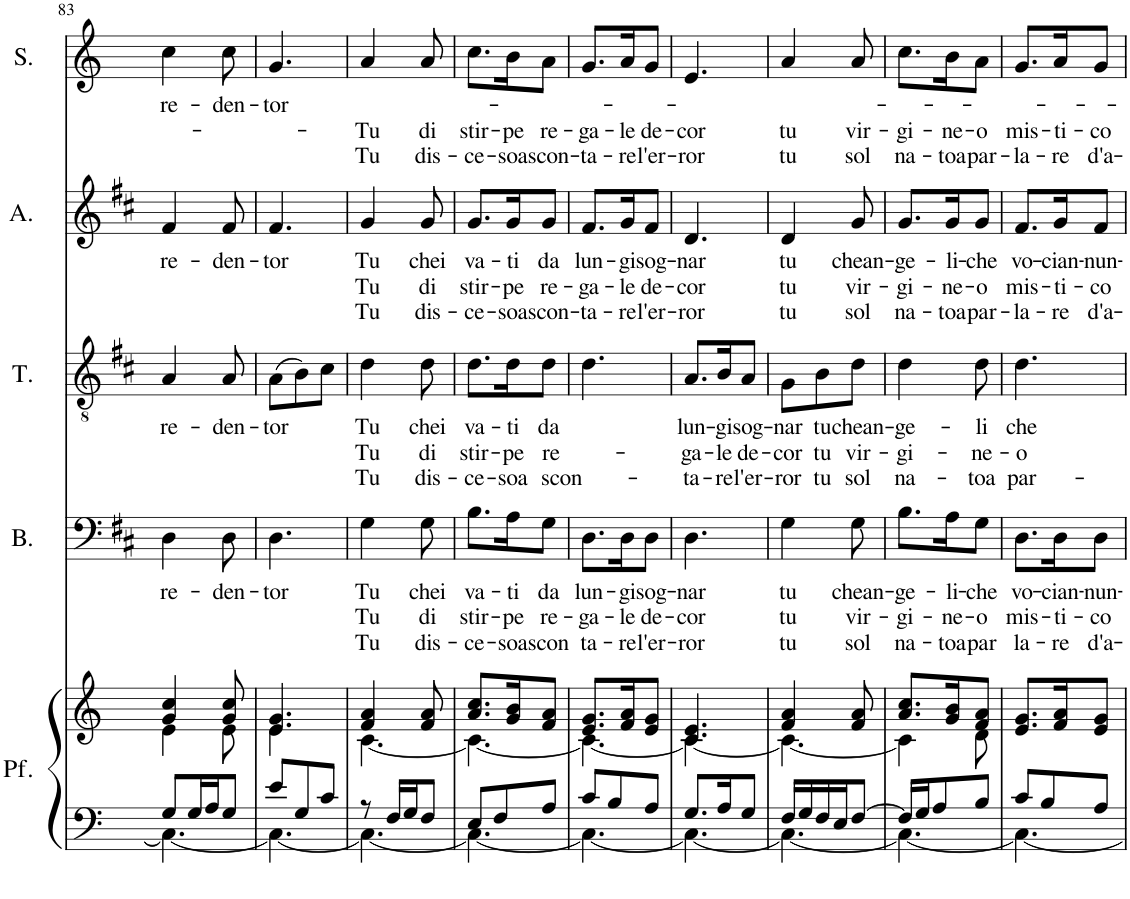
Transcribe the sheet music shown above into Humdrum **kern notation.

**kern	**kern	**kern	**text	**text	**text	**kern	**text	**text	**text	**kern	**text	**text	**text	**kern	**text	**text	**text
*part5	*part5	*part4	*part4	*part4	*part4	*part3	*part3	*part3	*part3	*part2	*part2	*part2	*part2	*part1	*part1	*part1	*part1
*staff6	*staff5	*staff4	*staff4	*staff4	*staff4	*staff3	*staff3	*staff3	*staff3	*staff2	*staff2	*staff2	*staff2	*staff1	*staff1	*staff1	*staff1
*I"Piano	*	*I"Basso	*	*	*	*I"Tenore	*	*	*	*I"Contralto	*	*	*	*I"Soprano	*	*	*
*	*	*I'B.	*	*	*	*I'T.	*	*	*	*	*	*	*	*I'S.	*	*	*
!!LO:PB:g=z
*clefF4	*clefG2	*clefF4	*	*	*	*clefGv2	*	*	*	*clefG2	*	*	*	*clefG2	*	*	*
*k[]	*k[]	*k[f#c#]	*	*	*	*k[f#c#]	*	*	*	*k[f#c#]	*	*	*	*k[]	*	*	*
*M3/8	*M3/8	*M3/8	*	*	*	*M3/8	*	*	*	*M3/8	*	*	*	*M3/8	*	*	*
=83	=83	=83	=83	=83	=83	=83	=83	=83	=83	=83	=83	=83	=83	=83	=83	=83	=83
*^	*^	*	*	*	*	*	*	*	*	*	*	*	*	*	*	*	*
!	!	!	!	!	!LO:LY:b	!	!	!	!LO:LY:b	!	!	!	!LO:LY:b	!	!	!	!LO:LY:b	!	!
8G/L	4.C\_	4g/ 4cc/	4e\	4D\	re-	.	.	4A/	re-	.	.	4f#/	re-	.	.	4cc\	re-	.	.
16G/L	.	.	.	.	.	.	.	.	.	.	.	.	.	.	.	.	.	.	.
16A/J	.	.	.	.	.	.	.	.	.	.	.	.	.	.	.	.	.	.	.
!	!	!	!	!	!LO:LY:b	!	!	!	!LO:LY:b	!	!	!	!LO:LY:b	!	!	!	!LO:LY:b	!	!
8G/J	.	8g/ 8cc/	8e\	8D\	-den-	.	.	8A/	-den-	.	.	8f#/	-den-	.	.	8cc\	-den-	.	.
=84	=84	=84	=84	=84	=84	=84	=84	=84	=84	=84	=84	=84	=84	=84	=84	=84	=84	=84	=84
!	!	!	!	!	!LO:LY:b	!	!	!	!LO:LY:b	!	!	!	!LO:LY:b	!	!	!	!LO:LY:b	!	!
8e/L	4.C\_	4.e/ 4.g/	4.e\	4.D\	-tor	.	.	(8A\L	-tor	.	.	4.f#/	-tor	.	.	4.g/	-tor	.	.
8G/	.	.	.	.	.	.	.	8B\)	.	.	.	.	.	.	.	.	.	.	.
8c/J	.	.	.	.	.	.	.	8c#\J	.	.	.	.	.	.	.	.	.	.	.
=85	=85	=85	=85	=85	=85	=85	=85	=85	=85	=85	=85	=85	=85	=85	=85	=85	=85	=85	=85
!	!	!	!	!	!LO:LY:b	!LO:LY:b	!LO:LY:b	!	!LO:LY:b	!LO:LY:b	!LO:LY:b	!	!LO:LY:b	!LO:LY:b	!LO:LY:b	!	!	!LO:LY:b	!LO:LY:b
8r	4.C\_	4f/ 4a/	[4.c\	4G\	Tu	Tu	Tu	4d\	Tu	Tu	Tu	4g/	Tu	Tu	Tu	4a/	.	Tu	Tu
16F/LL	.	.	.	.	.	.	.	.	.	.	.	.	.	.	.	.	.	.	.
16G/J	.	.	.	.	.	.	.	.	.	.	.	.	.	.	.	.	.	.	.
!	!	!	!	!	!LO:LY:b	!LO:LY:b	!LO:LY:b	!	!LO:LY:b	!LO:LY:b	!LO:LY:b	!	!LO:LY:b	!LO:LY:b	!LO:LY:b	!	!	!LO:LY:b	!LO:LY:b
8F/J	.	8f/ 8a/	.	8G\	chei	di	dis-	8d\	chei	di	dis-	8g/	chei	di	dis-	8a/	.	di	dis-
=86	=86	=86	=86	=86	=86	=86	=86	=86	=86	=86	=86	=86	=86	=86	=86	=86	=86	=86	=86
!	!	!	!	!	!LO:LY:b	!LO:LY:b	!LO:LY:b	!	!LO:LY:b	!LO:LY:b	!LO:LY:b	!	!LO:LY:b	!LO:LY:b	!LO:LY:b	!	!	!LO:LY:b	!LO:LY:b
8E/L	4.C\_	8.a/ 8.cc/L	4.c\_	8.B\L	va-	stir-	-ce-	8.d\L	va-	stir-	-ce-	8.g/L	va-	stir-	-ce-	8.cc\L	.	stir-	-ce-
8F/	.	.	.	.	.	.	.	.	.	.	.	.	.	.	.	.	.	.	.
!	!	!	!	!	!LO:LY:b	!LO:LY:b	!LO:LY:b	!	!LO:LY:b	!LO:LY:b	!LO:LY:b	!	!LO:LY:b	!LO:LY:b	!LO:LY:b	!	!	!LO:LY:b	!LO:LY:b
.	.	16g/ 16b/K	.	16A\K	-ti	-pe	-soa	16d\K	-ti	-pe	-soa	16g/K	-ti	-pe	-soa	16b\K	.	-pe	-soa
!	!	!	!	!	!LO:LY:b	!LO:LY:b	!LO:LY:b	!	!LO:LY:b	!LO:LY:b	!LO:LY:b	!	!LO:LY:b	!LO:LY:b	!LO:LY:b	!	!	!LO:LY:b	!LO:LY:b
8A/J	.	8f/ 8a/J	.	8G\J	da	re-	scon	8d\J	da	re-	scon-	8g/J	da	re-	scon-	8a\J	.	re-	scon-
=87	=87	=87	=87	=87	=87	=87	=87	=87	=87	=87	=87	=87	=87	=87	=87	=87	=87	=87	=87
!	!	!	!	!	!LO:LY:b	!LO:LY:b	!LO:LY:b	!	!	!	!	!	!LO:LY:b	!LO:LY:b	!LO:LY:b	!	!	!LO:LY:b	!LO:LY:b
8c/L	4.C\_	8.e/ 8.g/L	4.c\_	8.D\L	lun-	-ga-	ta-	4.d\	.	.	.	8.f#/L	lun-	-ga-	-ta-	8.g/L	.	-ga-	-ta-
8B/	.	.	.	.	.	.	.	.	.	.	.	.	.	.	.	.	.	.	.
!	!	!	!	!	!LO:LY:b	!LO:LY:b	!LO:LY:b	!	!	!	!	!	!LO:LY:b	!LO:LY:b	!LO:LY:b	!	!	!LO:LY:b	!LO:LY:b
.	.	16f/ 16a/K	.	16D\K	-gi	-le	-re	.	.	.	.	16g/K	-gi	-le	-re	16a/K	.	-le	-re
!	!	!	!	!	!LO:LY:b	!LO:LY:b	!LO:LY:b	!	!	!	!	!	!LO:LY:b	!LO:LY:b	!LO:LY:b	!	!	!LO:LY:b	!LO:LY:b
8A/J	.	8e/ 8g/J	.	8D\J	sog-	de-	l'er-	.	.	.	.	8f#/J	sog-	de-	l'er-	8g/J	.	de-	l'er-
=88	=88	=88	=88	=88	=88	=88	=88	=88	=88	=88	=88	=88	=88	=88	=88	=88	=88	=88	=88
!	!	!	!	!	!LO:LY:b	!LO:LY:b	!LO:LY:b	!	!LO:LY:b	!LO:LY:b	!LO:LY:b	!	!LO:LY:b	!LO:LY:b	!LO:LY:b	!	!	!LO:LY:b	!LO:LY:b
8.G/L	4.C\_	4.c/ 4.e/	4.c\_	4.D\	-nar	-cor	-ror	8.A/L	lun-	-ga-	-ta-	4.d/	-nar	-cor	-ror	4.e/	.	-cor	-ror
!	!	!	!	!	!	!	!	!	!LO:LY:b	!LO:LY:b	!LO:LY:b	!	!	!	!	!	!	!	!
16A/K	.	.	.	.	.	.	.	16B/K	-gi	-le	-re	.	.	.	.	.	.	.	.
!	!	!	!	!	!	!	!	!	!LO:LY:b	!LO:LY:b	!LO:LY:b	!	!	!	!	!	!	!	!
8G/J	.	.	.	.	.	.	.	8A/J	sog-	de-	l'er-	.	.	.	.	.	.	.	.
=89	=89	=89	=89	=89	=89	=89	=89	=89	=89	=89	=89	=89	=89	=89	=89	=89	=89	=89	=89
!	!	!	!	!	!LO:LY:b	!LO:LY:b	!LO:LY:b	!	!LO:LY:b	!LO:LY:b	!LO:LY:b	!	!LO:LY:b	!LO:LY:b	!LO:LY:b	!	!	!LO:LY:b	!LO:LY:b
16F/LL	4.C\_	4f/ 4a/	4.c\_	4G\	tu	tu	tu	8G\L	-nar	-cor	-ror	4d/	tu	tu	tu	4a/	.	tu	tu
16G/	.	.	.	.	.	.	.	.	.	.	.	.	.	.	.	.	.	.	.
!	!	!	!	!	!	!	!	!	!LO:LY:b	!LO:LY:b	!LO:LY:b	!	!	!	!	!	!	!	!
16F/	.	.	.	.	.	.	.	8B\	tu	tu	tu	.	.	.	.	.	.	.	.
16E/J	.	.	.	.	.	.	.	.	.	.	.	.	.	.	.	.	.	.	.
!	!	!	!	!	!LO:LY:b	!LO:LY:b	!LO:LY:b	!	!LO:LY:b	!LO:LY:b	!LO:LY:b	!	!LO:LY:b	!LO:LY:b	!LO:LY:b	!	!	!LO:LY:b	!LO:LY:b
[8F/J	.	8f/ 8a/	.	8G\	chean-	vir-	sol	8d\J	chean-	vir-	sol	8g/	chean-	vir-	sol	8a/	.	vir-	sol
=90	=90	=90	=90	=90	=90	=90	=90	=90	=90	=90	=90	=90	=90	=90	=90	=90	=90	=90	=90
!	!	!	!	!	!LO:LY:b	!LO:LY:b	!LO:LY:b	!	!LO:LY:b	!LO:LY:b	!LO:LY:b	!	!LO:LY:b	!LO:LY:b	!LO:LY:b	!	!	!LO:LY:b	!LO:LY:b
16F/LL]	4.C\_	8.a/ 8.cc/L	4c\]	8.B\L	-ge-	-gi-	na-	4d\	-ge-	-gi-	na-	8.g/L	-ge-	-gi-	na-	8.cc\L	.	-gi-	na-
16G/J	.	.	.	.	.	.	.	.	.	.	.	.	.	.	.	.	.	.	.
8A/	.	.	.	.	.	.	.	.	.	.	.	.	.	.	.	.	.	.	.
!	!	!	!	!	!LO:LY:b	!LO:LY:b	!LO:LY:b	!	!	!	!	!	!LO:LY:b	!LO:LY:b	!LO:LY:b	!	!	!LO:LY:b	!LO:LY:b
.	.	16g/ 16b/K	.	16A\K	-li-	-ne-	-toa	.	.	.	.	16g/K	-li-	-ne-	-toa	16b\K	.	-ne-	-toa
!	!	!	!	!	!LO:LY:b	!LO:LY:b	!LO:LY:b	!	!LO:LY:b	!LO:LY:b	!LO:LY:b	!	!LO:LY:b	!LO:LY:b	!LO:LY:b	!	!	!LO:LY:b	!LO:LY:b
8B/J	.	8f/ 8a/J	8d\	8G\J	-che	-o	par	8d\	-li	-ne-	-toa	8g/J	-che	-o	par-	8a\J	.	-o	par-
=91	=91	=91	=91	=91	=91	=91	=91	=91	=91	=91	=91	=91	=91	=91	=91	=91	=91	=91	=91
!	!	!	!	!	!LO:LY:b	!LO:LY:b	!LO:LY:b	!	!LO:LY:b	!LO:LY:b	!LO:LY:b	!	!LO:LY:b	!LO:LY:b	!LO:LY:b	!	!	!LO:LY:b	!LO:LY:b
*	*	*v	*v	*	*	*	*	*	*	*	*	*	*	*	*	*	*	*	*
8c/L	4.C\_	8.e/ 8.g/L	8.D\L	vo-	mis-	la-	4.d\	che	-o	par-	8.f#/L	vo-	mis-	-la-	8.g/L	.	mis-	-la-
8B/	.	.	.	.	.	.	.	.	.	.	.	.	.	.	.	.	.	.
!	!	!	!	!LO:LY:b	!LO:LY:b	!LO:LY:b	!	!	!	!	!	!LO:LY:b	!LO:LY:b	!LO:LY:b	!	!	!LO:LY:b	!LO:LY:b
.	.	16f/ 16a/K	16D\K	-cian-	-ti-	-re	.	.	.	.	16g/K	-cian-	-ti-	-re	16a/K	.	-ti-	-re
!	!	!	!	!LO:LY:b	!LO:LY:b	!LO:LY:b	!	!	!	!	!	!LO:LY:b	!LO:LY:b	!LO:LY:b	!	!	!LO:LY:b	!LO:LY:b
8A/J	.	8e/ 8g/J	8D\J	-nun-	-co	d'a-	.	.	.	.	8f#/J	-nun-	-co	d'a-	8g/J	.	-co	d'a-
*v	*v	*	*	*	*	*	*	*	*	*	*	*	*	*	*	*	*	*
=	=	=	=	=	=	=	=	=	=	=	=	=	=	=	=	=	=
*-	*-	*-	*-	*-	*-	*-	*-	*-	*-	*-	*-	*-	*-	*-	*-	*-	*-
